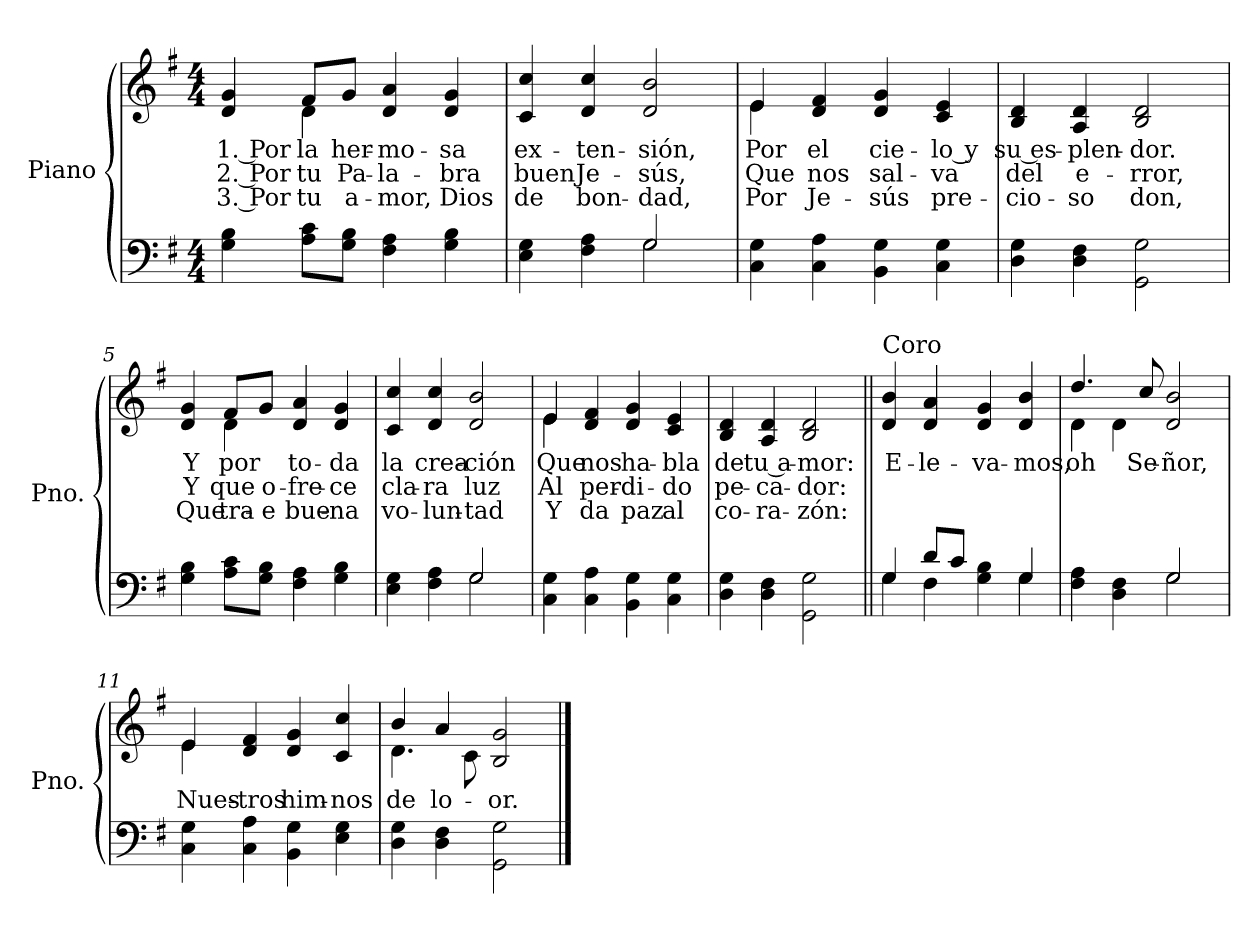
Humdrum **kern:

**kern	**kern	**text	**text	**text
*part1	*part1	*part1	*part1	*part1
*staff2	*staff1	*staff1	*staff1	*staff1
*I"Piano	*	*	*	*
*I'Pno.	*	*	*	*
*stria5	*stria5	*	*	*
*clefF4	*clefG2	*	*	*
*k[f#]	*k[f#]	*	*	*
*M4/4	*M4/4	*	*	*
=1	=1	=1	=1	=1
!	!	!LO:LY:b	!LO:LY:b	!LO:LY:b
*	*^	*	*	*
4G\ 4B\	4d/ 4g/	4ryy	1. Por	2. Por	3. Por
!	!	!	!LO:LY:b	!LO:LY:b	!LO:LY:b
8A\ 8c\L	8f#/L	4d\	la	tu	tu
!	!	!	!LO:LY:b	!LO:LY:b	!LO:LY:b
8G\ 8B\J	8g/J	.	her-	Pa-	a-
!	!	!	!LO:LY:b	!LO:LY:b	!LO:LY:b
4F#\ 4A\	4d/ 4a/	2ryy	-mo-	-la-	-mor,
!	!	!	!LO:LY:b	!LO:LY:b	!LO:LY:b
4G\ 4B\	4d/ 4g/	.	-sa	-bra	Dios
*	*v	*v	*	*	*
=2	=2	=2	=2	=2
*^	*	*	*	*
!	!	!	!LO:LY:b	!LO:LY:b	!LO:LY:b
4E\ 4G\	2ryy	4c/ 4cc/	ex-	buen	de
!	!	!	!LO:LY:b	!LO:LY:b	!LO:LY:b
4F#\ 4A\	.	4d/ 4cc/	-ten-	Je-	bon-
!	!	!	!LO:LY:b	!LO:LY:b	!LO:LY:b
2G/	2G\	2d/ 2b/	-sión,	-sús,	-dad,
=3	=3	=3	=3	=3	=3
!	!	!	!LO:LY:b	!LO:LY:b	!LO:LY:b
*v	*v	*^	*	*	*
4C\ 4G\	4e/	4e\	Por	Que	Por
!	!	!	!LO:LY:b	!LO:LY:b	!LO:LY:b
4C\ 4A\	4d/ 4f#/	2.ryy	el	nos	Je-
!	!	!	!LO:LY:b	!LO:LY:b	!LO:LY:b
4BB\ 4G\	4d/ 4g/	.	cie-	sal-	-sús
!	!	!	!LO:LY:b	!LO:LY:b	!LO:LY:b
4C\ 4G\	4c/ 4e/	.	-lo y	-va	pre-
*	*v	*v	*	*	*
=4	=4	=4	=4	=4
!	!	!LO:LY:b	!LO:LY:b	!LO:LY:b
4D\ 4G\	4B/ 4d/	su es-	del	-cio-
!	!	!LO:LY:b	!LO:LY:b	!LO:LY:b
4D\ 4F#\	4A/ 4d/	-plen-	e-	-so
!	!	!LO:LY:b	!LO:LY:b	!LO:LY:b
2GG\ 2G\	2B/ 2d/	-dor.	-rror,	don,
=5	=5	=5	=5	=5
!	!	!LO:LY:b	!LO:LY:b	!LO:LY:b
*	*^	*	*	*
4G\ 4B\	4d/ 4g/	4ryy	Y	Y	Que
!	!	!	!LO:LY:b	!LO:LY:b	!LO:LY:b
8A\ 8c\L	8f#/L	4d\	por	que	tra-
!	!	!	!	!LO:LY:b	!LO:LY:b
8G\ 8B\J	8g/J	.	.	o-	-e
!	!	!	!LO:LY:b	!LO:LY:b	!LO:LY:b
4F#\ 4A\	4d/ 4a/	2ryy	to-	-fre-	bue-
!	!	!	!LO:LY:b	!LO:LY:b	!LO:LY:b
4G\ 4B\	4d/ 4g/	.	-da	-ce	-na
*	*v	*v	*	*	*
=6	=6	=6	=6	=6
*^	*	*	*	*
!	!	!	!LO:LY:b	!LO:LY:b	!LO:LY:b
4E\ 4G\	2ryy	4c/ 4cc/	la	cla-	vo-
!	!	!	!LO:LY:b	!LO:LY:b	!LO:LY:b
4F#\ 4A\	.	4d/ 4cc/	crea-	-ra	-lun-
!	!	!	!LO:LY:b	!LO:LY:b	!LO:LY:b
2G/	2G\	2d/ 2b/	-ción	luz	-tad
=7	=7	=7	=7	=7	=7
!	!	!	!LO:LY:b	!LO:LY:b	!LO:LY:b
*v	*v	*^	*	*	*
4C\ 4G\	4e/	4e\	Que	Al	Y
!	!	!	!LO:LY:b	!LO:LY:b	!LO:LY:b
4C\ 4A\	4d/ 4f#/	2.ryy	nos	per-	da
!	!	!	!LO:LY:b	!LO:LY:b	!LO:LY:b
4BB\ 4G\	4d/ 4g/	.	ha-	-di-	paz
!	!	!	!LO:LY:b	!LO:LY:b	!LO:LY:b
4C\ 4G\	4c/ 4e/	.	-bla	-do	al
*	*v	*v	*	*	*
=8	=8	=8	=8	=8
!	!	!LO:LY:b	!LO:LY:b	!LO:LY:b
4D\ 4G\	4B/ 4d/	de	pe-	co-
!	!	!LO:LY:b	!LO:LY:b	!LO:LY:b
4D\ 4F#\	4A/ 4d/	tu a-	-ca-	-ra-
!	!	!LO:LY:b	!LO:LY:b	!LO:LY:b
2GG\ 2G\	2B/ 2d/	-mor:	-dor:	-zón:
=9||	=9||	=9||	=9||	=9||
*^	*	*	*	*
!	!	!LO:TX:a:t=Coro	!	!	!
!	!	!	!LO:LY:b	!	!
4G/	4G\	4d/ 4b/	E-	.	.
!	!	!	!LO:LY:b	!	!
8d/L	4F#\	4d/ 4a/	-le-	.	.
8c/J	.	.	.	.	.
!	!	!	!LO:LY:b	!	!
4G\ 4B\	4ryy	4d/ 4g/	-va-	.	.
!	!	!	!LO:LY:b	!	!
4G/	4G\	4d/ 4b/	-mos,	.	.
=10	=10	=10	=10	=10	=10
!	!	!	!LO:LY:b	!	!
*	*	*^	*	*	*
4F#\ 4A\	2ryy	4.dd/	4d\	oh	.	.
4D\ 4F#\	.	.	4d\	.	.	.
!	!	!	!	!LO:LY:b	!	!
.	.	8cc/	.	Se-	.	.
!	!	!	!	!LO:LY:b	!	!
2G/	2G\	2d/ 2b/	2ryy	-ñor,	.	.
=11	=11	=11	=11	=11	=11	=11
!	!	!	!	!LO:LY:b	!	!
*v	*v	*	*	*	*	*
4C\ 4G\	4e/	4e\	Nues-	.	.
!	!	!	!LO:LY:b	!	!
4C\ 4A\	4d/ 4f#/	2.ryy	-tros	.	.
!	!	!	!LO:LY:b	!	!
4BB\ 4G\	4d/ 4g/	.	him-	.	.
!	!	!	!LO:LY:b	!	!
4E\ 4G\	4c/ 4cc/	.	-nos	.	.
=12	=12	=12	=12	=12	=12
!	!	!	!LO:LY:b	!	!
4D\ 4G\	4b/	4.d\	de	.	.
!	!	!	!LO:LY:b	!	!
4D\ 4F#\	4a/	.	lo-	.	.
.	.	8c\	.	.	.
!	!	!	!LO:LY:b	!	!
2GG\ 2G\	2B/ 2g/	2ryy	-or.	.	.
*	*v	*v	*	*	*
==	==	==	==	==
*-	*-	*-	*-	*-
